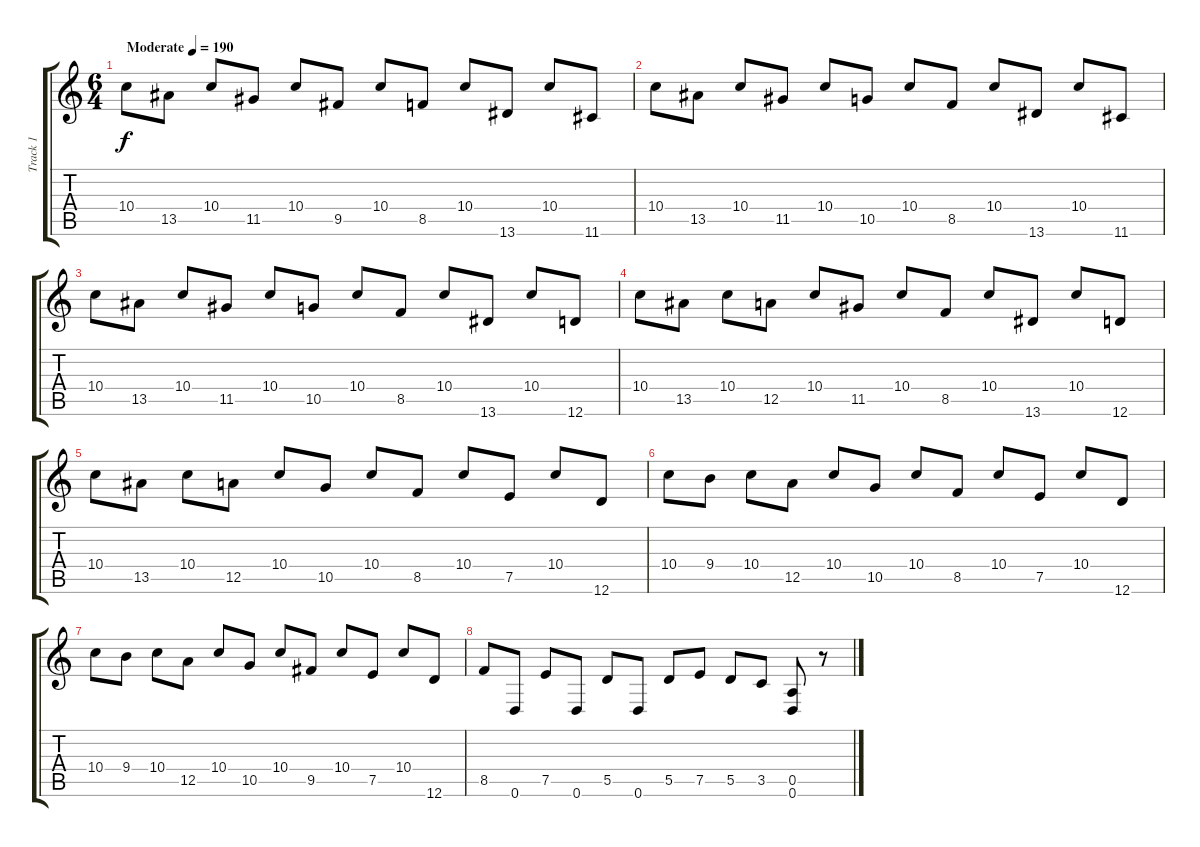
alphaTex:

\track ("Track 1" "Track 1") {instrument distortionguitar}
\staff {score tabs}
\tuning (E4 B3 G3 D3 A2 D2) {hide}
\ts (6 4)
\tempo (190 "Moderate")
\clef g2
\ks c
10.4.8{dy f instrument distortionguitar} 13.5.8 10.4.8 11.5.8 10.4.8 9.5.8 10.4.8 8.5.8 10.4.8 13.6.8 10.4.8 11.6.8 |
10.4.8 13.5.8 10.4.8 11.5.8 10.4.8 10.5.8 10.4.8 8.5.8 10.4.8 13.6.8 10.4.8 11.6.8 |
10.4.8 13.5.8 10.4.8 11.5.8 10.4.8 10.5.8 10.4.8 8.5.8 10.4.8 13.6.8 10.4.8 12.6.8 |
10.4.8 13.5.8 10.4.8 12.5.8 10.4.8 11.5.8 10.4.8 8.5.8 10.4.8 13.6.8 10.4.8 12.6.8 |
10.4.8 13.5.8 10.4.8 12.5.8 10.4.8 10.5.8 10.4.8 8.5.8 10.4.8 7.5.8 10.4.8 12.6.8 |
10.4.8 9.4.8 10.4.8 12.5.8 10.4.8 10.5.8 10.4.8 8.5.8 10.4.8 7.5.8 10.4.8 12.6.8 |
10.4.8 9.4.8 10.4.8 12.5.8 10.4.8 10.5.8 10.4.8 9.5.8 10.4.8 7.5.8 10.4.8 12.6.8 |
8.5.8 0.6.8 7.5.8 0.6.8 5.5.8 0.6.8 5.5.8 7.5.8 5.5.8 3.5.8 (0.5 0.6).8 r.8
